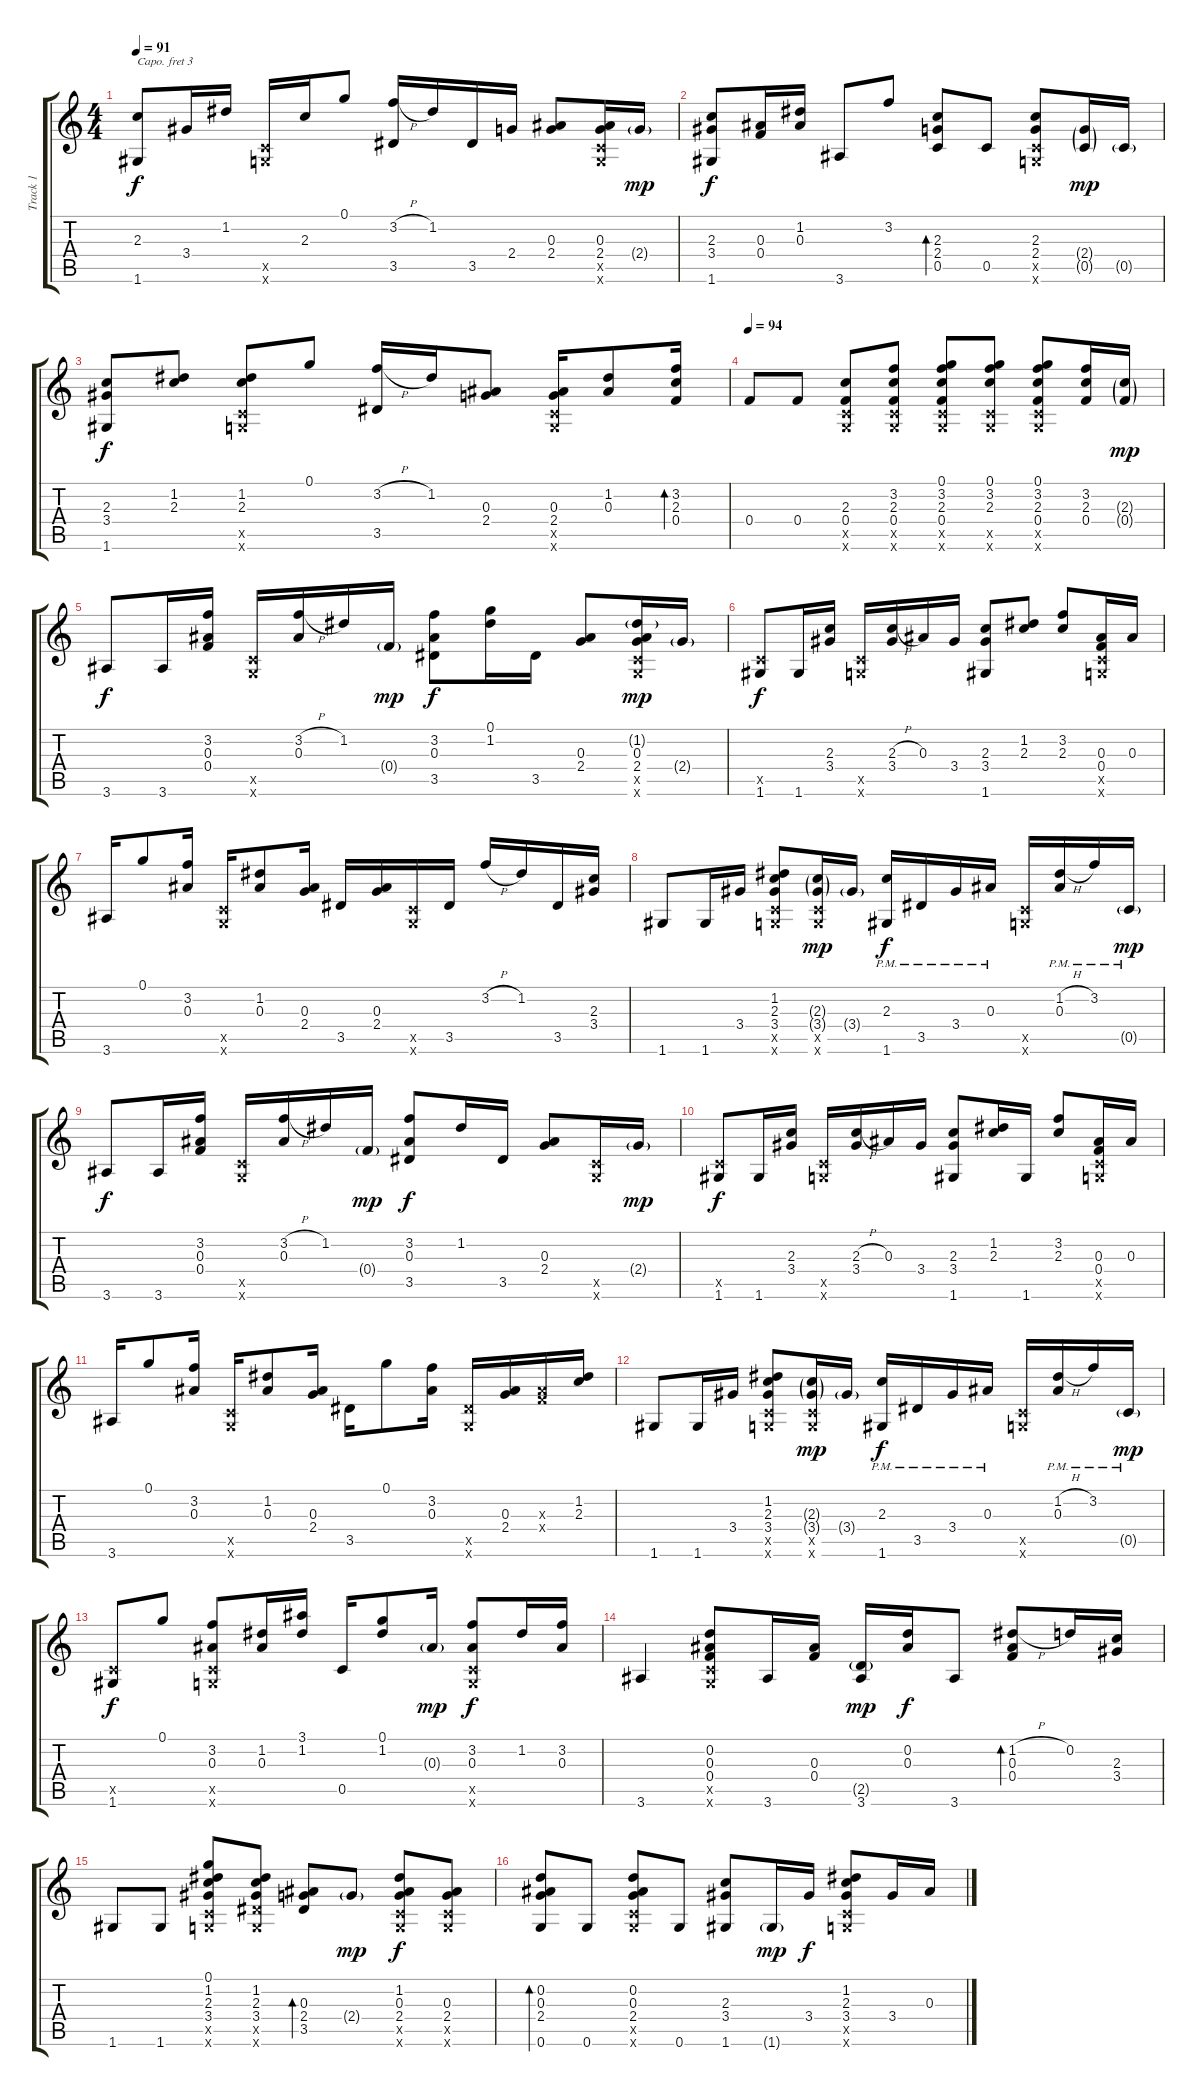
\track ("Track 1" "Track 1") {instrument acousticguitarsteel}
\staff {score tabs}
\capo 3
\tuning (E4 B3 G3 D3 A2 E2) {hide}
\ts (4 4)
\tempo 91
\clef g2
\ks c
(2.3 1.6).8{dy f} 3.4.16 1.2.16 (0.5{x} 0.6{x}).16 2.3.16 0.1.8 (3.2{h} 3.5).16 1.2.16 3.5.16 2.4.16 (0.3 2.4).8 (0.3 2.4 0.5{x} 0.6{x}).16 2.4{g}.16{dy mp} |
(2.3 3.4 1.6).8{dy f} (0.3 0.4).16 (1.2 0.3).16 3.6.8 3.2.8 (2.3 2.4 0.5).8{bd 120} 0.5.8 (2.3 2.4 0.5{x} 0.6{x}).8 (2.4{g} 0.5{g}).16{dy mp} 0.5{g}.16 |
(2.3 3.4 1.6).8{dy f} (1.2 2.3).8 (1.2 2.3 0.5{x} 0.6{x}).8 0.1.8 (3.2{h} 3.5).16 1.2.16 (0.3 2.4).8 (0.3 2.4 0.5{x} 0.6{x}).16 (1.2 0.3).8 (3.2 2.3 0.4).16{bd 120} |
\tempo 94
0.4.8 0.4.8 (2.3 0.4 0.5{x} 0.6{x}).8 (3.2 2.3 0.4 0.5{x} 0.6{x}).8 (0.1 3.2 2.3 0.4 0.5{x} 0.6{x}).8 (0.1 3.2 2.3 0.5{x} 0.6{x}).8 (0.1 3.2 2.3 0.4 0.5{x} 0.6{x}).8 (3.2 2.3 0.4).16 (2.3{g} 0.4{g}).16{dy mp} |
3.6.8{dy f} 3.6.16 (3.2 0.3 0.4).16 (0.5{x} 0.6{x}).16 (3.2{h} 0.3).16 1.2.16 0.4{g}.16{dy mp} (3.2 0.3 3.5).8{dy f} (0.1 1.2).16 3.5.16 (0.3 2.4).8 (1.2{g} 0.3 2.4 0.5{x} 0.6{x}).16{dy mp} 2.4{g}.16 |
(0.5{x} 1.6).8{dy f} 1.6.16 (2.3 3.4).16 (0.5{x} 0.6{x}).16 (2.3{h} 3.4).16 0.3.16 3.4.16 (2.3 3.4 1.6).8 (1.2 2.3).8 (3.2 2.3).8 (0.3 0.4 0.5{x} 0.6{x}).16 0.3.16 |
3.6.16 0.1.8 (3.2 0.3).16 (0.5{x} 0.6{x}).16 (1.2 0.3).8 (0.3 2.4).16 3.5.16 (0.3 2.4).16 (0.5{x} 0.6{x}).16 3.5.16 3.2{h}.16 1.2.16 3.5.16 (2.3 3.4).16 |
1.6.8 1.6.16 3.4.16 (1.2 2.3 3.4 0.5{x} 0.6{x}).8 (2.3{g} 3.4{g} 0.5{x} 0.6{x}).16{dy mp} 3.4{g}.16 (2.3{pm} 1.6{pm}).16{dy f} 3.5{pm}.16 3.4{pm}.16 0.3{pm}.16 (0.5{x} 0.6{x}).16 (1.2{h pm} 0.3{pm}).16 3.2{pm}.16 0.5{g pm}.16{dy mp} |
3.6.8{dy f} 3.6.16 (3.2 0.3 0.4).16 (0.5{x} 0.6{x}).16 (3.2{h} 0.3).16 1.2.16 0.4{g}.16{dy mp} (3.2 0.3 3.5).8{dy f} 1.2.16 3.5.16 (0.3 2.4).8 (0.5{x} 0.6{x}).16 2.4{g}.16{dy mp} |
(0.5{x} 1.6).8{dy f} 1.6.16 (2.3 3.4).16 (0.5{x} 0.6{x}).16 (2.3{h} 3.4).16 0.3.16 3.4.16 (2.3 3.4 1.6).8 (1.2 2.3).16 1.6.16 (3.2 2.3).8 (0.3 0.4 0.5{x} 0.6{x}).16 0.3.16 |
3.6.16 0.1.8 (3.2 0.3).16 (0.5{x} 0.6{x}).16 (1.2 0.3).8 (0.3 2.4).16 3.5.16 0.1.8 (3.2 0.3).16 (3.5{x} 0.6{x}).16 (0.3 2.4).16 (0.3{x} 0.4{x}).16 (1.2 2.3).16 |
1.6.8 1.6.16 3.4.16 (1.2 2.3 3.4 0.5{x} 0.6{x}).8 (2.3{g} 3.4{g} 0.5{x} 0.6{x}).16{dy mp} 3.4{g}.16 (2.3{pm} 1.6{pm}).16{dy f} 3.5{pm}.16 3.4{pm}.16 0.3{pm}.16 (0.5{x} 0.6{x}).16 (1.2{h pm} 0.3{pm}).16 3.2{pm}.16 0.5{g pm}.16{dy mp} |
(0.5{x} 1.6).8{dy f} 0.1.8 (3.2 0.3 0.5{x} 0.6{x}).8 (1.2 0.3).16 (3.1 1.2).16 0.5.16 (0.1 1.2).8 0.3{g}.16{dy mp} (3.2 0.3 0.5{x} 0.6{x}).8{dy f} 1.2.16 (3.2 0.3).16 |
3.6.4 (0.2 0.3 0.4 0.5{x} 0.6{x}).8 3.6.16 (0.3 0.4).16 (2.5{g} 3.6).16{dy mp} (0.2 0.3).16{dy f} 3.6.8 (1.2{h} 0.3 0.4).8{bd 120} 0.2.16 (2.3 3.4).16 |
1.6.8 1.6.8 (0.1 1.2 2.3 3.4 0.5{x} 0.6{x}).8 (1.2 2.3 3.4 3.5{x} 0.6{x}).8 (0.3 2.4 3.5).8{bd 120} 2.4{g}.8{dy mp} (1.2 0.3 2.4 0.5{x} 0.6{x}).8{dy f} (0.3 2.4 0.5{x} 0.6{x}).8 |
(0.2 0.3 2.4 0.6).8{bd 120} 0.6.8 (0.2 0.3 2.4 0.5{x} 0.6{x}).8 0.6.8 (2.3 3.4 1.6).8 1.6{g}.16{dy mp} 3.4.16{dy f} (1.2 2.3 3.4 0.5{x} 0.6{x}).8 3.4.16 0.3.16
